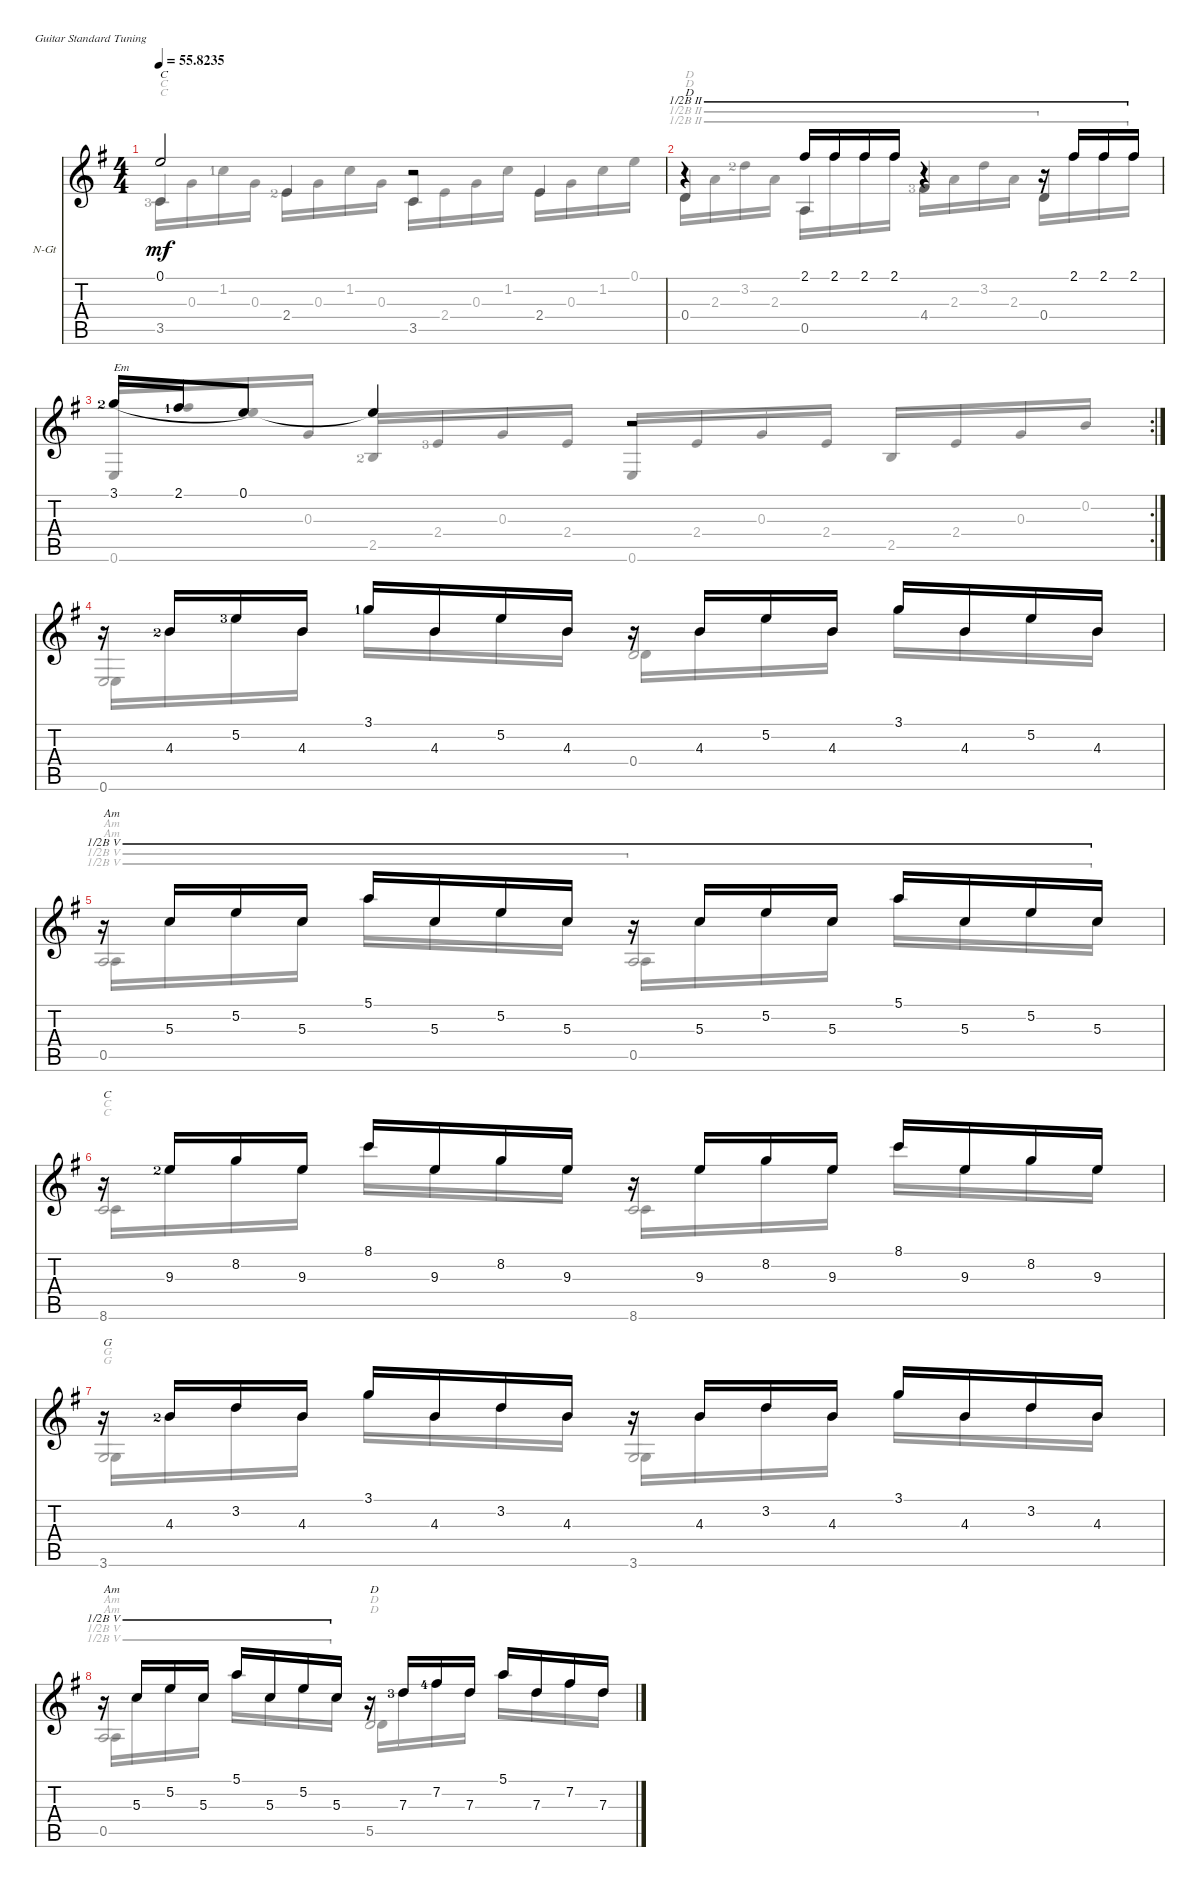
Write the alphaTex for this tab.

\defaultSystemsLayout 4
\bracketExtendMode nobrackets
\firstSystemTrackNameOrientation horizontal
\otherSystemsTrackNameOrientation horizontal
\track ("Nylon Guitar" "N-Gt") {instrument acousticguitarnylon}
\staff {score tabs}
\tuning (E4 B3 G3 D3 A2 E2)
\voice
\ts (4 4)
\tempo
55.8235
\accidentals auto
\clef g2
\ottava regular
\simile none
\ks eminor
0.1.2{txt "C" dy mf} r.2 |
r.4{txt "D" barre (2 half) beam invert} 2.1.16{barre (2 half)} 2.1.16{barre (2 half)} 2.1.16{barre (2 half)} 2.1.16{barre (2 half)} r.4{barre (2 half)} r.16{barre (2 half)} 2.1.16{barre (2 half)} 2.1.16{barre (2 half)} 2.1.16{barre (2 half)} |
\rc 2
3.1{lf 3}.16{txt "Em" legatoorigin} 2.1{lf 2}.16{legatoorigin} 0.1.8 0.1{t}.4 r.2 |
r.16 4.3{lf 3}.16 5.2{lf 4}.16 4.3.16 3.1{lf 2}.16 4.3.16 5.2.16 4.3.16 r.16 4.3.16 5.2.16 4.3.16 3.1.16 4.3.16 5.2.16 4.3.16 |
r.16{txt "Am" barre (5 half)} 5.3.16{barre (5 half)} 5.2.16{barre (5 half)} 5.3.16{barre (5 half)} 5.1.16{barre (5 half)} 5.3.16{barre (5 half)} 5.2.16{barre (5 half)} 5.3.16{barre (5 half)} r.16{barre (5 half)} 5.3.16{barre (5 half)} 5.2.16{barre (5 half)} 5.3.16{barre (5 half)} 5.1.16{barre (5 half)} 5.3.16{barre (5 half)} 5.2.16{barre (5 half)} 5.3.16{barre (5 half)} |
r.16{txt "C"} 9.3{lf 3}.16 8.2.16 9.3.16 8.1.16 9.3.16 8.2.16 9.3.16 r.16 9.3.16 8.2.16 9.3.16 8.1.16 9.3.16{beam merge} 8.2.16{beam merge} 9.3.16 |
r.16{txt "G"} 4.3{lf 3}.16 3.2.16 4.3.16 3.1.16 4.3.16 3.2.16 4.3.16 r.16 4.3.16 3.2.16 4.3.16 3.1.16 4.3.16 3.2.16 4.3.16 |
r.16{txt "Am" barre (5 half)} 5.3.16{barre (5 half)} 5.2.16{barre (5 half)} 5.3.16{barre (5 half)} 5.1.16{barre (5 half)} 5.3.16{barre (5 half)} 5.2.16{barre (5 half)} 5.3.16{barre (5 half)} r.16{txt "D"} 7.3{lf 4}.16 7.2{lf 5}.16 7.3.16 5.1.16 7.3.16 7.2.16 7.3.16
\voice
\clef g2
\ottava regular
\simile none
\ks eminor
3.5{lf 4}.4{txt "C" dy mf beam invert} 2.4{lf 3}.4{beam invert} 3.5.4{beam invert} 2.4.4{beam invert} |
0.4.4{txt "D" barre (2 half) beam invert} 0.5.4{barre (2 half) beam invert} 4.4{lf 4}.4{barre (2 half) beam invert} 0.4.4{barre (2 half) beam invert} |
|
0.6.2{beam invert} 0.4.2{beam invert} |
0.5.2{txt "Am" barre (5 half) beam invert} 0.5.2{barre (5 half) beam invert} |
8.6.2{txt "C" beam invert} 8.6.2{beam invert} |
3.6.2{txt "G" beam invert} 3.6.2{beam invert} |
0.5.2{txt "Am" barre (5 half) beam invert} 5.5.2{txt "D" beam invert}
\voice
\clef g2
\ottava regular
\simile none
\ks eminor
3.5.16{txt "C" dy mf} 0.3.16 1.2{lf 2}.16 0.3.16 2.4.16 0.3.16 1.2.16 0.3.16 3.5.16 2.4.16 0.3.16 1.2.16 2.4.16 0.3.16 1.2.16 0.1.16 |
0.4.16{txt "D" barre (2 half)} 2.3.16{barre (2 half)} 3.2{lf 3}.16{barre (2 half)} 2.3.16{barre (2 half)} 0.5.16{barre (2 half)} 2.1.16{barre (2 half) beam merge} 2.1.16{barre (2 half)} 2.1.16{barre (2 half)} 4.4.16{barre (2 half)} 2.3.16{barre (2 half)} 3.2.16{barre (2 half)} 2.3.16{barre (2 half)} 0.4.16{barre (2 half)} 2.1.16{barre (2 half)} 2.1.16{barre (2 half)} 2.1.16{barre (2 half)} |
0.6.16{beam invert} 2.1.16 0.1.16 0.3.16 2.5{lf 3}.16{beam invert} 2.4{lf 4}.16 0.3.16 2.4.16 0.6.16{beam invert} 2.4.16 0.3.16 2.4.16 2.5.16{beam invert} 2.4.16 0.3.16 0.2.16 |
0.6.16 4.3.16 5.2.16 4.3.16 3.1.16 4.3.16 5.2.16 4.3.16 0.4.16 4.3.16 5.2.16 4.3.16 3.1.16 4.3.16 5.2.16 4.3.16 |
0.5.16{txt "Am" barre (5 half)} 5.3.16{barre (5 half)} 5.2.16{barre (5 half)} 5.3.16{barre (5 half)} 5.1.16{barre (5 half)} 5.3.16{barre (5 half)} 5.2.16{barre (5 half)} 5.3.16{barre (5 half)} 0.5.16{barre (5 half)} 5.3.16{barre (5 half)} 5.2.16{barre (5 half)} 5.3.16{barre (5 half)} 5.1.16{barre (5 half)} 5.3.16{barre (5 half)} 5.2.16{barre (5 half)} 5.3.16{barre (5 half)} |
8.6.16{txt "C"} 9.3.16 8.2.16 9.3.16 8.1.16 9.3.16 8.2.16 9.3.16 8.6.16 9.3.16 8.2.16 9.3.16 8.1.16 9.3.16 8.2.16 9.3.16 |
3.6.16{txt "G"} 4.3.16 3.2.16 4.3.16 3.1.16 4.3.16 3.2.16 4.3.16 3.6.16 4.3.16 3.2.16 4.3.16 3.1.16 4.3.16 3.2.16 4.3.16 |
0.5.16{txt "Am" barre (5 half)} 5.3.16{barre (5 half)} 5.2.16{barre (5 half)} 5.3.16{barre (5 half)} 5.1.16{barre (5 half)} 5.3.16{barre (5 half)} 5.2.16{barre (5 half)} 5.3.16{barre (5 half)} 5.5.16{txt "D"} 7.3.16 7.2.16 7.3.16 5.1.16 7.3.16 7.2.16 7.3.16
